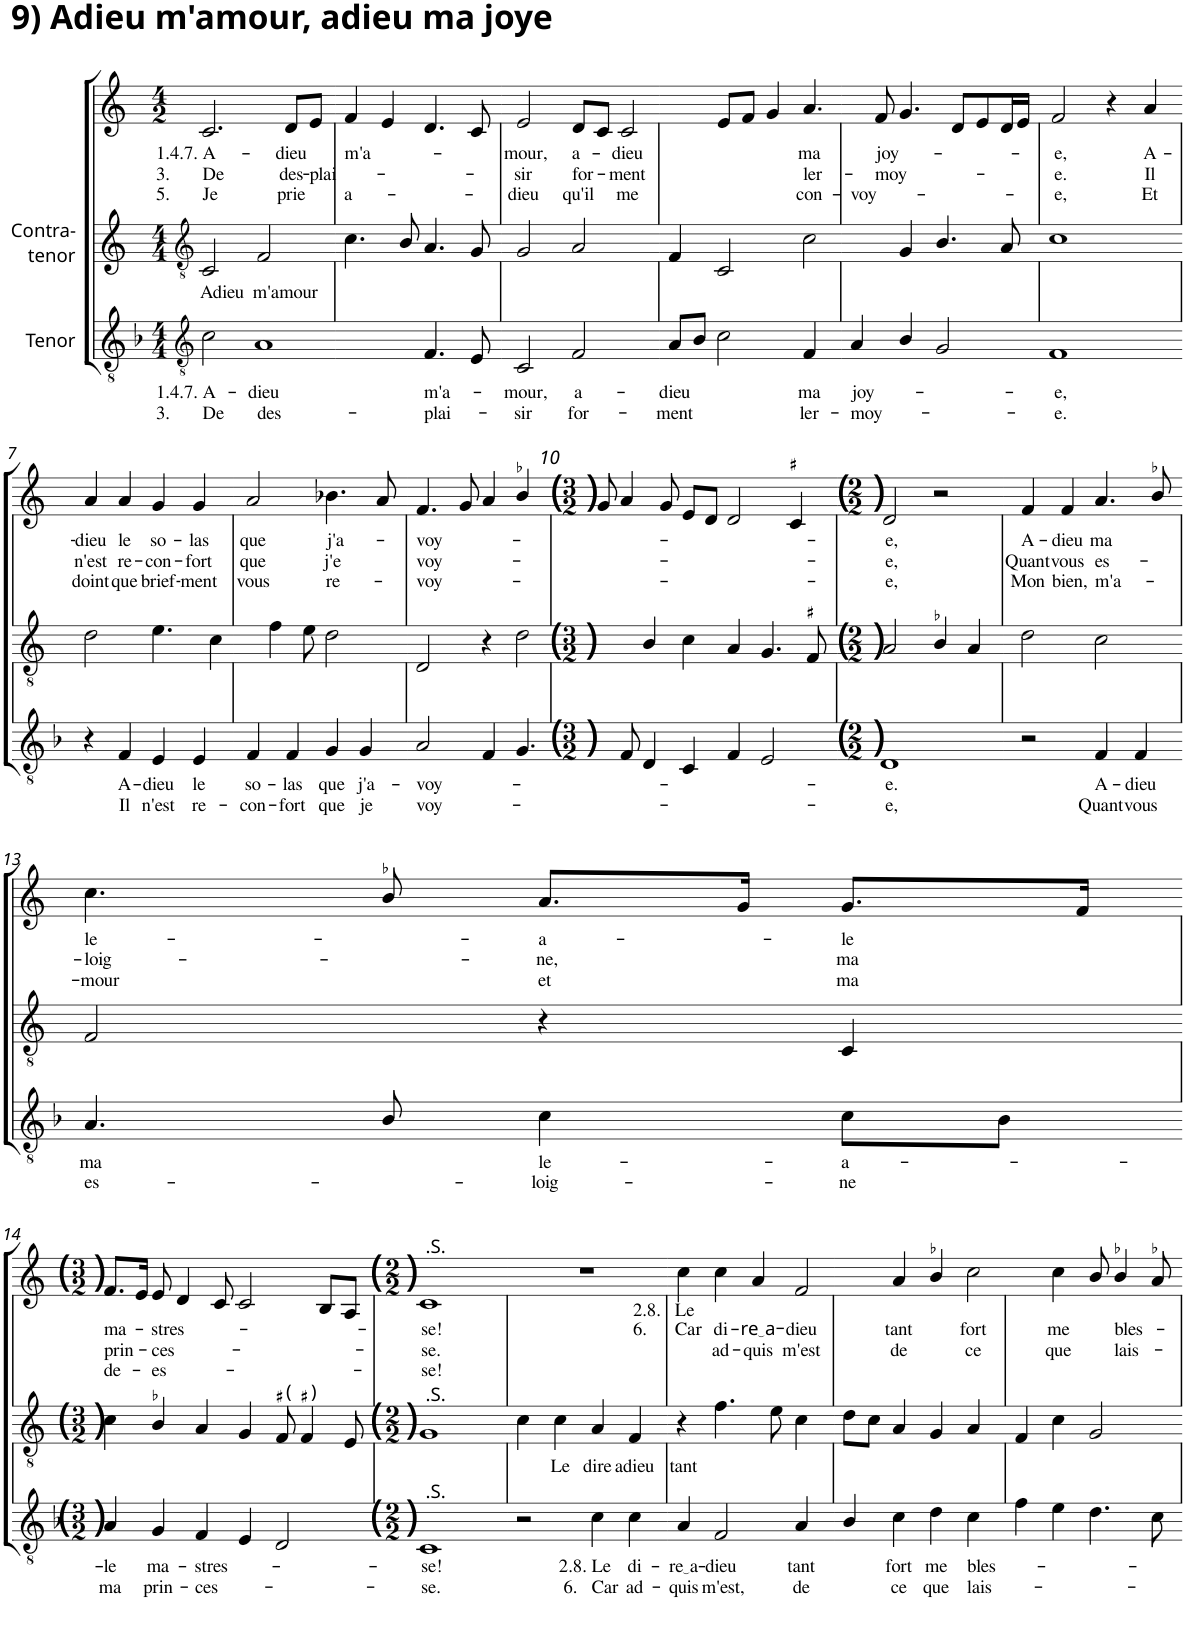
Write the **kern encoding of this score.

**kern	**text	**text	**kern	**text	**kern	**text	**text	**text
*part3	*part3	*part3	*part2	*part2	*part1	*part1	*part1	*part1
*staff3	*staff3	*staff3	*staff2	*staff2	*staff1	*staff1	*staff1	*staff1
*I"Tenor	*	*	*I"Contra- tenor	*	*I"Soprano	*	*	*
*clefGv2	*	*	*clefGv2	*	*clefG2	*	*	*
*k[b-]	*	*	*k[b-]	*	*k[b-]	*	*	*
*M4/4	*	*	*M4/4	*	*M4/2	*	*	*
=1	=1	=1	=1	=1	=1	=1	=1	=1
!	!LO:LY:b	!LO:LY:b	!	!LO:LY:b	!	!LO:LY:b	!LO:LY:b	!LO:LY:b
2c\	1.4.7. A-	3. De	2C/	Adieu	2.c/	1.4.7. A-	3. De	5. Je
!LO:N:head=open	!LO:LY:b	!LO:LY:b	!	!LO:LY:b	!	!	!	!
[2A	-dieu	des-	2F/	m'amour	.	.	.	.
!	!	!	!	!	!	!LO:LY:b	!LO:LY:b	!LO:LY:b
.	.	.	.	.	8d/L	-dieu	des-	prie
!	!	!	!	!	!	!	!LO:LY:b	!
.	.	.	.	.	8e/J	.	-plai-	.
=2	=2	=2	=2	=2	=2	=2	=2	=2
!	!	!	!	!	!	!LO:LY:b	!	!LO:LY:b
2A]	.	.	4.c\	.	4f/	m'a-	.	a-
.	.	.	.	.	4e/	.	.	.
.	.	.	8B-/	.	.	.	.	.
!	!LO:LY:b	!LO:LY:b	!	!	!	!	!	!
4.F/	m'a-	-plai-	4.A/	.	4.d/	.	.	.
8E/	.	.	8G/	.	8c/	.	.	.
=3	=3	=3	=3	=3	=3	=3	=3	=3
!	!LO:LY:b	!LO:LY:b	!	!	!	!LO:LY:b	!LO:LY:b	!LO:LY:b
2C/	-mour,	-sir	2G/	.	2e/	-mour,	-sir	-dieu
!	!LO:LY:b	!LO:LY:b	!	!	!	!LO:LY:b	!LO:LY:b	!LO:LY:b
2F/	a-	for-	2A/	.	8d/L	a-	for-	qu'il
.	.	.	.	.	8c/J	.	.	.
!	!	!	!	!	!LO:N:head=open	!LO:LY:b	!LO:LY:b	!LO:LY:b
.	.	.	.	.	[4c/	-dieu	-ment	me
=4	=4	=4	=4	=4	=4	=4	=4	=4
!	!LO:LY:b	!LO:LY:b	!	!	!	!	!	!
8A/L	-dieu	-ment	4F/	.	4c]	.	.	.
8B-/J	.	.	.	.	.	.	.	.
2c\	.	.	2C/	.	8e/L	.	.	.
.	.	.	.	.	8f/J	.	.	.
.	.	.	.	.	4g/	.	.	.
!	!LO:LY:b	!LO:LY:b	!LO:N:head=open	!	!	!LO:LY:b	!LO:LY:b	!LO:LY:b
4F/	ma	ler-	[4c\	.	[4a/	ma	ler-	con-
=5	=5	=5	=5	=5	=5	=5	=5	=5
!	!LO:LY:b	!LO:LY:b	!	!	!	!	!	!LO:LY:b
4A/	joy-	-moy-	4c]	.	8a]	.	.	-voy-
!	!	!	!	!	!	!LO:LY:b	!LO:LY:b	!
.	.	.	.	.	8f/	joy-	-moy-	.
4B-/	.	.	4G/	.	4.g/	.	.	.
2G/	.	.	4.B-/	.	.	.	.	.
.	.	.	.	.	8d/L	.	.	.
.	.	.	.	.	8e/	.	.	.
.	.	.	8A/	.	16d/L	.	.	.
.	.	.	.	.	16e/JJ	.	.	.
=6	=6	=6	=6	=6	=6	=6	=6	=6
!	!LO:LY:b	!LO:LY:b	!	!	!	!LO:LY:b	!LO:LY:b	!LO:LY:b
1F	-e,	-e.	1c	.	2f/	-e,	-e.	-e,
.	.	.	.	.	4r	.	.	.
!	!	!	!	!	!	!LO:LY:b	!LO:LY:b	!LO:LY:b
.	.	.	.	.	4a/	A-	Il	Et
!!LO:LB:g=z
=7	=7	=7	=7	=7	=7	=7	=7	=7
!	!	!	!	!	!	!LO:LY:b	!LO:LY:b	!LO:LY:b
4r	.	.	2d\	.	4a/	dieu	n'est	doint
!	!LO:LY:b	!LO:LY:b	!	!	!	!LO:LY:b	!LO:LY:b	!LO:LY:b
4F/	A-	Il	.	.	4a/	le	re-	que
!	!LO:LY:b	!LO:LY:b	!	!	!	!LO:LY:b	!LO:LY:b	!LO:LY:b
4E/	-dieu	n'est	4.e\	.	4g/	so-	-con-	brief-
!	!LO:LY:b	!LO:LY:b	!	!	!	!LO:LY:b	!LO:LY:b	!LO:LY:b
4E/	le	re-	.	.	4g/	-las	-fort	-ment
.	.	.	[8c\	.	.	.	.	.
=8	=8	=8	=8	=8	=8	=8	=8	=8
!	!LO:LY:b	!LO:LY:b	!	!	!	!LO:LY:b	!LO:LY:b	!LO:LY:b
4F/	so-	-con-	8c]	.	2a/	que	que	vous
.	.	.	4f\	.	.	.	.	.
!	!LO:LY:b	!LO:LY:b	!	!	!	!	!	!
4F/	-las	-fort	.	.	.	.	.	.
.	.	.	8e\	.	.	.	.	.
!	!LO:LY:b	!LO:LY:b	!	!	!	!LO:LY:b	!LO:LY:b	!LO:LY:b
4G/	que	que	2d\	.	4.b-X\	j'a-	j'e	re-
!	!LO:LY:b	!LO:LY:b	!	!	!	!	!	!
4G/	j'a-	je	.	.	.	.	.	.
.	.	.	.	.	8a/	.	.	.
=9	=9	=9	=9	=9	=9	=9	=9	=9
!	!LO:LY:b	!LO:LY:b	!	!	!	!LO:LY:b	!LO:LY:b	!LO:LY:b
2A/	-voy-	voy-	2D/	.	4.f/	-voy-	voy-	-voy-
.	.	.	.	.	8g/	.	.	.
4F/	.	.	4r	.	4a/	.	.	.
!	!	!	!LO:N:head=open	!	!	!	!	!
[4G/	.	.	[4d\	.	4b-/	.	.	.
=10	=10	=10	=10	=10	=10	=10	=10	=10
*M3/2	*	*	*M3/2	*	*M3/2	*	*	*
!	!	!	!	!	!LO:TX:a:t=(  )	!	!	!
8G]	.	.	4d]	.	8g/	.	.	.
!LO:TX:a:t=(  )	!	!	!	!	!	!	!	!
8F/	.	.	.	.	4a/	.	.	.
!	!	!	!LO:TX:a:t=(  )	!	!	!	!	!
4D/	.	.	4B-/	.	.	.	.	.
.	.	.	.	.	8g/	.	.	.
4C/	.	.	4c\	.	8e/L	.	.	.
.	.	.	.	.	8d/J	.	.	.
4F/	.	.	4A/	.	2d/	.	.	.
2E/	.	.	4.G/	.	.	.	.	.
.	.	.	.	.	4c#X/	.	.	.
.	.	.	8F#X/	.	.	.	.	.
=11	=11	=11	=11	=11	=11	=11	=11	=11
*M2/2	*	*	*M2/2	*	*M2/2	*	*	*
!	!	!	!	!	!LO:TX:a:t=(  )	!	!	!
!	!	!	!LO:TX:a:t=(  )	!	!	!	!	!
!LO:TX:a:t=(  )	!	!	!	!	!	!	!	!
!	!LO:LY:b	!LO:LY:b	!	!	!	!LO:LY:b	!LO:LY:b	!LO:LY:b
1D	-e.	-e,	2A/	.	2d/	-e,	-e,	-e,
.	.	.	4B-/	.	2r	.	.	.
.	.	.	4A/	.	.	.	.	.
=12	=12	=12	=12	=12	=12	=12	=12	=12
!	!	!	!	!	!	!LO:LY:b	!LO:LY:b	!LO:LY:b
2r	.	.	2d\	.	4f/	A-	Quant	Mon
!	!	!	!	!	!	!LO:LY:b	!LO:LY:b	!LO:LY:b
.	.	.	.	.	4f/	-dieu	vous	bien,
!	!LO:LY:b	!LO:LY:b	!	!	!	!LO:LY:b	!LO:LY:b	!LO:LY:b
4F/	A-	Quant	2c\	.	4.a/	ma	es-	m'a-
!	!LO:LY:b	!LO:LY:b	!	!	!	!	!	!
4F/	-dieu	vous	.	.	.	.	.	.
.	.	.	.	.	8b-/	.	.	.
!!LO:LB:g=z
=13	=13	=13	=13	=13	=13	=13	=13	=13
!	!LO:LY:b	!LO:LY:b	!	!	!	!LO:LY:b	!LO:LY:b	!LO:LY:b
4.A/	ma	es-	2F/	.	4.cc\	le-	-loig-	-mour
8B-/	.	.	.	.	8b-/	.	.	.
!	!LO:LY:b	!LO:LY:b	!	!	!	!LO:LY:b	!LO:LY:b	!LO:LY:b
4c\	le-	-loig-	4r	.	8.a/L	-a-	-ne,	et
.	.	.	.	.	16g/Jk	.	.	.
!	!LO:LY:b	!LO:LY:b	!	!	!	!LO:LY:b	!LO:LY:b	!LO:LY:b
8c\L	-a-	-ne	4C/	.	8.g/L	-le	ma	ma
8B-\J	.	.	.	.	.	.	.	.
.	.	.	.	.	16f/Jk	.	.	.
!!LO:LB:g=z
=14	=14	=14	=14	=14	=14	=14	=14	=14
*k[b-]	*	*	*k[b-]	*	*k[b-]	*	*	*
*M3/2	*	*	*M3/2	*	*M3/2	*	*	*
!	!	!	!	!	!LO:TX:a:t=(  )	!	!	!
!	!	!	!LO:TX:a:t=(  )	!	!	!	!	!
!LO:TX:a:t=(  )	!	!	!	!	!	!	!	!
!	!LO:LY:b	!LO:LY:b	!	!	!	!LO:LY:b	!LO:LY:b	!LO:LY:b
4A/	-le	ma	4c\	.	8.f/L	ma-	prin-	de-
.	.	.	.	.	16e/Jk	.	.	.
!	!LO:LY:b	!LO:LY:b	!	!	!	!LO:LY:b	!LO:LY:b	!LO:LY:b
4G/	ma-	prin-	4B-/	.	8e/	-stres-	-ces-	-es-
.	.	.	.	.	4d/	.	.	.
!	!LO:LY:b	!LO:LY:b	!	!	!	!	!	!
4F/	-stres-	-ces-	4A/	.	.	.	.	.
.	.	.	.	.	8c/	.	.	.
4E/	.	.	4G/	.	2c/	.	.	.
!	!	!	!LO:TX:a:t=(	!	!	!	!	!
2D/	.	.	8F#X/	.	.	.	.	.
!	!	!	!LO:TX:a:t=)	!	!	!	!	!
.	.	.	4F#/	.	.	.	.	.
.	.	.	.	.	8B-/L	.	.	.
.	.	.	8E/	.	8A/J	.	.	.
=15	=15	=15	=15	=15	=15	=15	=15	=15
*M2/2	*	*	*M2/2	*	*M2/2	*	*	*
!	!	!	!	!	!LO:TX:a:t=(  )	!	!	!
!	!	!	!	!	!LO:TX:a:t=.S.	!	!	!
!	!	!	!LO:TX:a:t=(  )	!	!	!	!	!
!	!	!	!LO:TX:a:t=.S.	!	!	!	!	!
!LO:TX:a:t=(  )	!	!	!	!	!	!	!	!
!LO:TX:a:t=.S.	!	!	!	!	!	!	!	!
!	!LO:LY:b	!LO:LY:b	!	!	!	!LO:LY:b	!LO:LY:b	!LO:LY:b
1C	-se!	-se.	1G	.	1c	-se!	-se.	-se!
=16	=16	=16	=16	=16	=16	=16	=16	=16
2r	.	.	4c\	.	1r	.	.	.
!	!	!	!	!LO:LY:b	!	!	!	!
.	.	.	4c\	Le	.	.	.	.
!	!LO:LY:b	!LO:LY:b	!	!LO:LY:b	!	!	!	!
4c\	2.8. Le	6. Car	4A/	dire	.	.	.	.
!	!LO:LY:b	!LO:LY:b	!	!LO:LY:b	!	!	!	!
4c\	di-	ad-	4F/	adieu	.	.	.	.
=17	=17	=17	=17	=17	=17	=17	=17	=17
!	!LO:LY:b	!LO:LY:b	!	!LO:LY:b	!	!LO:LY:b	!LO:LY:b	!
4A/	re a	-quis	4r	tant	4cc\	2.8. Le	6. Car	.
!	!LO:LY:b	!LO:LY:b	!	!	!	!LO:LY:b	!LO:LY:b	!
2F/	-dieu	m'est,	4.f\	.	4cc\	di-	ad-	.
!	!	!	!	!	!	!LO:LY:b	!LO:LY:b	!
.	.	.	.	.	4a/	re a	-quis	.
.	.	.	8e\	.	.	.	.	.
!	!LO:LY:b	!LO:LY:b	!	!	!LO:N:head=open	!LO:LY:b	!LO:LY:b	!
4A/	tant	de	4c\	.	[4f/	-dieu	m'est	.
=18	=18	=18	=18	=18	=18	=18	=18	=18
4B-/	.	.	8d\L	.	4f]	.	.	.
.	.	.	8c\J	.	.	.	.	.
!	!LO:LY:b	!LO:LY:b	!	!	!	!LO:LY:b	!LO:LY:b	!
4c\	fort	ce	4A/	.	4a/	tant	de	.
!	!LO:LY:b	!LO:LY:b	!	!	!	!	!	!
4d\	me	que	4G/	.	4b-/	.	.	.
!	!LO:LY:b	!LO:LY:b	!	!	!LO:N:head=open	!LO:LY:b	!LO:LY:b	!
4c\	bles-	lais-	4A/	.	[4cc\	fort	ce	.
=19	=19	=19	=19	=19	=19	=19	=19	=19
4f\	.	.	4F/	.	4cc]	.	.	.
!	!	!	!	!	!	!LO:LY:b	!LO:LY:b	!
4e\	.	.	4c\	.	4cc\	me	que	.
4.d\	.	.	2G/	.	8b-/	.	.	.
!	!	!	!	!	!	!LO:LY:b	!LO:LY:b	!
.	.	.	.	.	4b-/	bles-	lais-	.
8c\	.	.	.	.	8a/	.	.	.
=	=	=	=	=	=	=	=	=
*-	*-	*-	*-	*-	*-	*-	*-	*-
